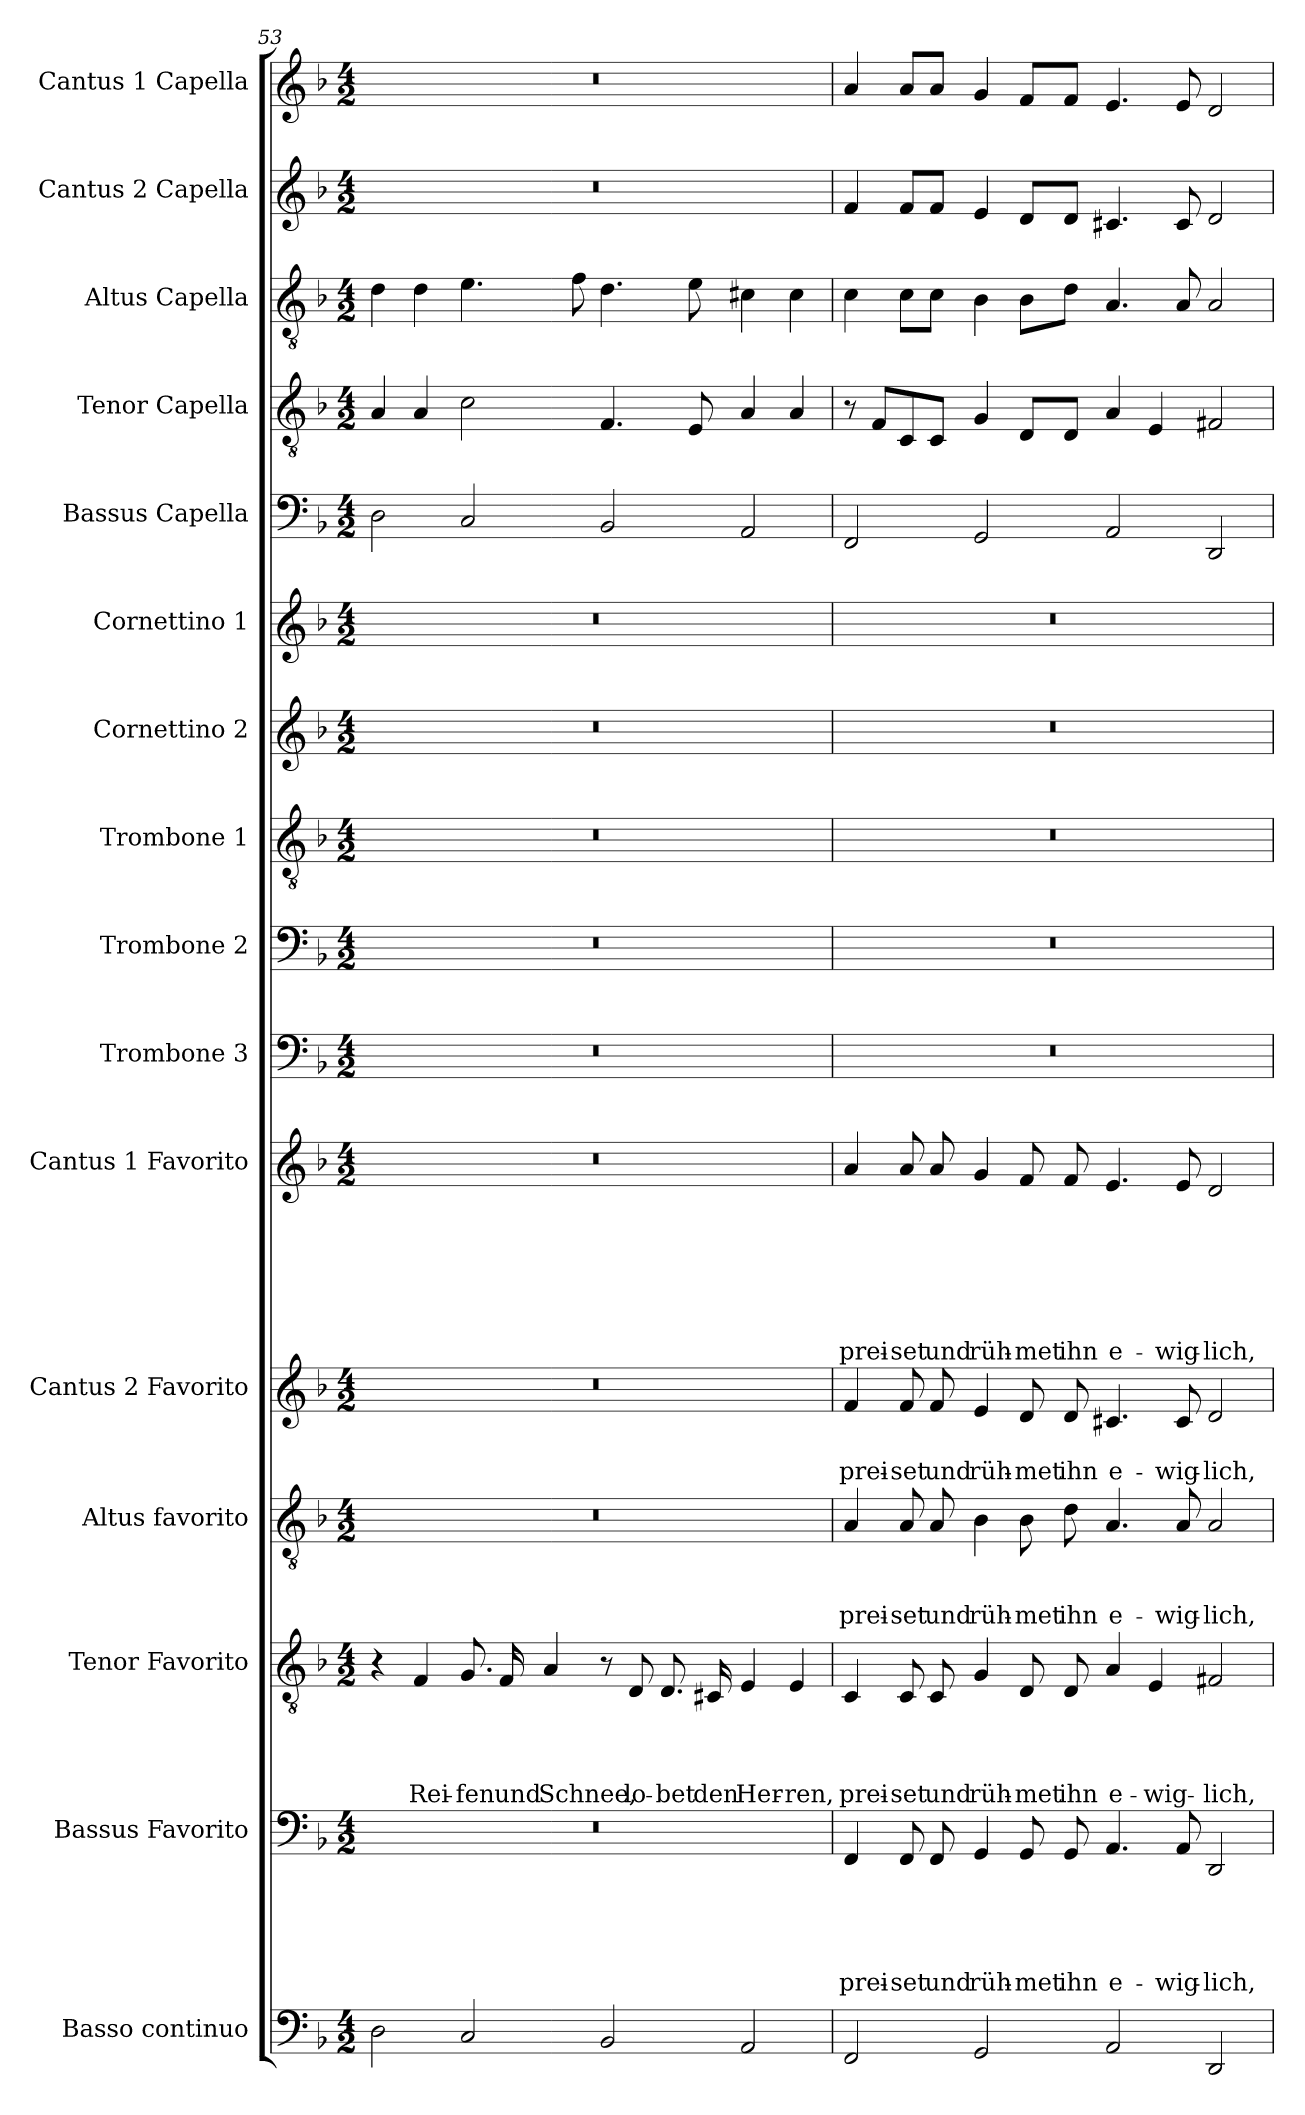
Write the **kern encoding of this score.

**kern	**kern	**text	**text	**text	**text	**text	**kern	**text	**text	**text	**text	**kern	**text	**text	**text	**kern	**text	**text	**kern	**text	**text	**text	**text	**text	**text	**text	**kern	**kern	**kern	**kern	**kern	**kern	**kern	**kern	**kern	**kern
*part16	*part15	*part15	*part15	*part15	*part15	*part15	*part14	*part14	*part14	*part14	*part14	*part13	*part13	*part13	*part13	*part12	*part12	*part12	*part11	*part11	*part11	*part11	*part11	*part11	*part11	*part11	*part10	*part9	*part8	*part7	*part6	*part5	*part4	*part3	*part2	*part1
*staff16	*staff15	*staff15	*staff15	*staff15	*staff15	*staff15	*staff14	*staff14	*staff14	*staff14	*staff14	*staff13	*staff13	*staff13	*staff13	*staff12	*staff12	*staff12	*staff11	*staff11	*staff11	*staff11	*staff11	*staff11	*staff11	*staff11	*staff10	*staff9	*staff8	*staff7	*staff6	*staff5	*staff4	*staff3	*staff2	*staff1
*I"Basso continuo	*I"Bassus Favorito	*	*	*	*	*	*I"Tenor Favorito	*	*	*	*	*I"Altus favorito	*	*	*	*I"Cantus 2 Favorito	*	*	*I"Cantus 1 Favorito	*	*	*	*	*	*	*	*I"Trombone 3	*I"Trombone 2	*I"Trombone 1	*I"Cornettino 2	*I"Cornettino 1	*I"Bassus Capella	*I"Tenor Capella	*I"Altus Capella	*I"Cantus 2 Capella	*I"Cantus 1 Capella
*clefF4	*clefF4	*	*	*	*	*	*clefGv2	*	*	*	*	*clefGv2	*	*	*	*clefG2	*	*	*clefG2	*	*	*	*	*	*	*	*clefF4	*clefF4	*clefGv2	*clefG2	*clefG2	*clefF4	*clefGv2	*clefGv2	*clefG2	*clefG2
*k[b-]	*k[b-]	*	*	*	*	*	*k[b-]	*	*	*	*	*k[b-]	*	*	*	*k[b-]	*	*	*k[b-]	*	*	*	*	*	*	*	*k[b-]	*k[b-]	*k[b-]	*k[b-]	*k[b-]	*k[b-]	*k[b-]	*k[b-]	*k[b-]	*k[b-]
*F:	*F:	*	*	*	*	*	*F:	*	*	*	*	*F:	*	*	*	*F:	*	*	*F:	*	*	*	*	*	*	*	*F:	*F:	*F:	*F:	*F:	*F:	*F:	*F:	*F:	*F:
*M4/2	*M4/2	*	*	*	*	*	*M4/2	*	*	*	*	*M4/2	*	*	*	*M4/2	*	*	*M4/2	*	*	*	*	*	*	*	*M4/2	*M4/2	*M4/2	*M4/2	*M4/2	*M4/2	*M4/2	*M4/2	*M4/2	*M4/2
=53	=53	=53	=53	=53	=53	=53	=53	=53	=53	=53	=53	=53	=53	=53	=53	=53	=53	=53	=53	=53	=53	=53	=53	=53	=53	=53	=53	=53	=53	=53	=53	=53	=53	=53	=53	=53
2D\	0r	.	.	.	.	.	4r	.	.	.	.	0r	.	.	.	0r	.	.	0r	.	.	.	.	.	.	.	0r	0r	0r	0r	0r	2D\	4A/	4d\	0r	0r
!	!	!	!	!	!	!	!	!	!	!	!LO:LY:b	!	!	!	!	!	!	!	!	!	!	!	!	!	!	!	!	!	!	!	!	!	!	!	!	!
.	.	.	.	.	.	.	4F/	.	.	.	Rei-	.	.	.	.	.	.	.	.	.	.	.	.	.	.	.	.	.	.	.	.	.	4A/	4d\	.	.
!	!	!	!	!	!	!	!	!	!	!	!LO:LY:b	!	!	!	!	!	!	!	!	!	!	!	!	!	!	!	!	!	!	!	!	!	!	!	!	!
2C/	.	.	.	.	.	.	8.G/	.	.	.	-fen	.	.	.	.	.	.	.	.	.	.	.	.	.	.	.	.	.	.	.	.	2C/	2c\	4.e\	.	.
!	!	!	!	!	!	!	!	!	!	!	!LO:LY:b	!	!	!	!	!	!	!	!	!	!	!	!	!	!	!	!	!	!	!	!	!	!	!	!	!
.	.	.	.	.	.	.	16F/	.	.	.	und	.	.	.	.	.	.	.	.	.	.	.	.	.	.	.	.	.	.	.	.	.	.	.	.	.
!	!	!	!	!	!	!	!	!	!	!	!LO:LY:b	!	!	!	!	!	!	!	!	!	!	!	!	!	!	!	!	!	!	!	!	!	!	!	!	!
.	.	.	.	.	.	.	4A/	.	.	.	Schnee,	.	.	.	.	.	.	.	.	.	.	.	.	.	.	.	.	.	.	.	.	.	.	.	.	.
.	.	.	.	.	.	.	.	.	.	.	.	.	.	.	.	.	.	.	.	.	.	.	.	.	.	.	.	.	.	.	.	.	.	8f\	.	.
2BB-/	.	.	.	.	.	.	8r	.	.	.	.	.	.	.	.	.	.	.	.	.	.	.	.	.	.	.	.	.	.	.	.	2BB-/	4.F/	4.d\	.	.
!	!	!	!	!	!	!	!	!	!	!	!LO:LY:b	!	!	!	!	!	!	!	!	!	!	!	!	!	!	!	!	!	!	!	!	!	!	!	!	!
.	.	.	.	.	.	.	8D/	.	.	.	lo-	.	.	.	.	.	.	.	.	.	.	.	.	.	.	.	.	.	.	.	.	.	.	.	.	.
!	!	!	!	!	!	!	!	!	!	!	!LO:LY:b	!	!	!	!	!	!	!	!	!	!	!	!	!	!	!	!	!	!	!	!	!	!	!	!	!
.	.	.	.	.	.	.	8.D/	.	.	.	-bet	.	.	.	.	.	.	.	.	.	.	.	.	.	.	.	.	.	.	.	.	.	.	.	.	.
.	.	.	.	.	.	.	.	.	.	.	.	.	.	.	.	.	.	.	.	.	.	.	.	.	.	.	.	.	.	.	.	.	8E/	8e\	.	.
!	!	!	!	!	!	!	!	!	!	!	!LO:LY:b	!	!	!	!	!	!	!	!	!	!	!	!	!	!	!	!	!	!	!	!	!	!	!	!	!
.	.	.	.	.	.	.	16C#X/	.	.	.	den	.	.	.	.	.	.	.	.	.	.	.	.	.	.	.	.	.	.	.	.	.	.	.	.	.
!	!	!	!	!	!	!	!	!	!	!	!LO:LY:b	!	!	!	!	!	!	!	!	!	!	!	!	!	!	!	!	!	!	!	!	!	!	!	!	!
2AA/	.	.	.	.	.	.	4E/	.	.	.	Her-	.	.	.	.	.	.	.	.	.	.	.	.	.	.	.	.	.	.	.	.	2AA/	4A/	4c#X\	.	.
!	!	!	!	!	!	!	!	!	!	!	!LO:LY:b	!	!	!	!	!	!	!	!	!	!	!	!	!	!	!	!	!	!	!	!	!	!	!	!	!
.	.	.	.	.	.	.	4E/	.	.	.	-ren,	.	.	.	.	.	.	.	.	.	.	.	.	.	.	.	.	.	.	.	.	.	4A/	4c#\	.	.
!!LO:PB:g=z
=54	=54	=54	=54	=54	=54	=54	=54	=54	=54	=54	=54	=54	=54	=54	=54	=54	=54	=54	=54	=54	=54	=54	=54	=54	=54	=54	=54	=54	=54	=54	=54	=54	=54	=54	=54	=54
!	!	!	!	!	!	!LO:LY:b	!	!	!	!	!LO:LY:b	!	!	!	!LO:LY:b	!	!	!LO:LY:b	!	!	!	!	!	!	!	!LO:LY:b	!	!	!	!	!	!	!	!	!	!
2FF/	4FF/	.	.	.	.	prei-	4C/	.	.	.	prei-	4A/	.	.	prei-	4f/	.	prei-	4a/	.	.	.	.	.	.	prei-	0r	0r	0r	0r	0r	2FF/	8r	4c\	4f/	4a/
.	.	.	.	.	.	.	.	.	.	.	.	.	.	.	.	.	.	.	.	.	.	.	.	.	.	.	.	.	.	.	.	.	8F/L	.	.	.
!	!	!	!	!	!	!LO:LY:b	!	!	!	!	!LO:LY:b	!	!	!	!LO:LY:b	!	!	!LO:LY:b	!	!	!	!	!	!	!	!LO:LY:b	!	!	!	!	!	!	!	!	!	!
.	8FF/	.	.	.	.	-set	8C/	.	.	.	-set	8A/	.	.	-set	8f/	.	-set	8a/	.	.	.	.	.	.	-set	.	.	.	.	.	.	8C/	8c\L	8f/L	8a/L
!	!	!	!	!	!	!LO:LY:b	!	!	!	!	!LO:LY:b	!	!	!	!LO:LY:b	!	!	!LO:LY:b	!	!	!	!	!	!	!	!LO:LY:b	!	!	!	!	!	!	!	!	!	!
.	8FF/	.	.	.	.	und	8C/	.	.	.	und	8A/	.	.	und	8f/	.	und	8a/	.	.	.	.	.	.	und	.	.	.	.	.	.	8C/J	8c\J	8f/J	8a/J
!	!	!	!	!	!	!LO:LY:b	!	!	!	!	!LO:LY:b	!	!	!	!LO:LY:b	!	!	!LO:LY:b	!	!	!	!	!	!	!	!LO:LY:b	!	!	!	!	!	!	!	!	!	!
2GG/	4GG/	.	.	.	.	rüh-	4G/	.	.	.	rüh-	4B-\	.	.	rüh-	4e/	.	rüh-	4g/	.	.	.	.	.	.	rüh-	.	.	.	.	.	2GG/	4G/	4B-\	4e/	4g/
!	!	!	!	!	!	!LO:LY:b	!	!	!	!	!LO:LY:b	!	!	!	!LO:LY:b	!	!	!LO:LY:b	!	!	!	!	!	!	!	!LO:LY:b	!	!	!	!	!	!	!	!	!	!
.	8GG/	.	.	.	.	-met	8D/	.	.	.	-met	8B-\	.	.	-met	8d/	.	-met	8f/	.	.	.	.	.	.	-met	.	.	.	.	.	.	8D/L	8B-\L	8d/L	8f/L
!	!	!	!	!	!	!LO:LY:b	!	!	!	!	!LO:LY:b	!	!	!	!LO:LY:b	!	!	!LO:LY:b	!	!	!	!	!	!	!	!LO:LY:b	!	!	!	!	!	!	!	!	!	!
.	8GG/	.	.	.	.	ihn	8D/	.	.	.	ihn	8d\	.	.	ihn	8d/	.	ihn	8f/	.	.	.	.	.	.	ihn	.	.	.	.	.	.	8D/J	8d\J	8d/J	8f/J
!	!	!	!	!	!	!LO:LY:b	!	!	!	!	!LO:LY:b	!	!	!	!LO:LY:b	!	!	!LO:LY:b	!	!	!	!	!	!	!	!LO:LY:b	!	!	!	!	!	!	!	!	!	!
2AA/	4.AA/	.	.	.	.	e-	4A/	.	.	.	e-	4.A/	.	.	e-	4.c#X/	.	e-	4.e/	.	.	.	.	.	.	e-	.	.	.	.	.	2AA/	4A/	4.A/	4.c#X/	4.e/
!	!	!	!	!	!	!	!	!	!	!	!LO:LY:b	!	!	!	!	!	!	!	!	!	!	!	!	!	!	!	!	!	!	!	!	!	!	!	!	!
.	.	.	.	.	.	.	4E/	.	.	.	-wig-	.	.	.	.	.	.	.	.	.	.	.	.	.	.	.	.	.	.	.	.	.	4E/	.	.	.
!	!	!	!	!	!	!LO:LY:b	!	!	!	!	!	!	!	!	!LO:LY:b	!	!	!LO:LY:b	!	!	!	!	!	!	!	!LO:LY:b	!	!	!	!	!	!	!	!	!	!
.	8AA/	.	.	.	.	-wig-	.	.	.	.	.	8A/	.	.	-wig-	8c#/	.	-wig-	8e/	.	.	.	.	.	.	-wig-	.	.	.	.	.	.	.	8A/	8c#/	8e/
!	!	!	!	!	!	!LO:LY:b	!	!	!	!	!LO:LY:b	!	!	!	!LO:LY:b	!	!	!LO:LY:b	!	!	!	!	!	!	!	!LO:LY:b	!	!	!	!	!	!	!	!	!	!
2DD/	2DD/	.	.	.	.	-lich,	2F#X/	.	.	.	-lich,	2A/	.	.	-lich,	2d/	.	-lich,	2d/	.	.	.	.	.	.	-lich,	.	.	.	.	.	2DD/	2F#X/	2A/	2d/	2d/
=	=	=	=	=	=	=	=	=	=	=	=	=	=	=	=	=	=	=	=	=	=	=	=	=	=	=	=	=	=	=	=	=	=	=	=	=
*-	*-	*-	*-	*-	*-	*-	*-	*-	*-	*-	*-	*-	*-	*-	*-	*-	*-	*-	*-	*-	*-	*-	*-	*-	*-	*-	*-	*-	*-	*-	*-	*-	*-	*-	*-	*-
